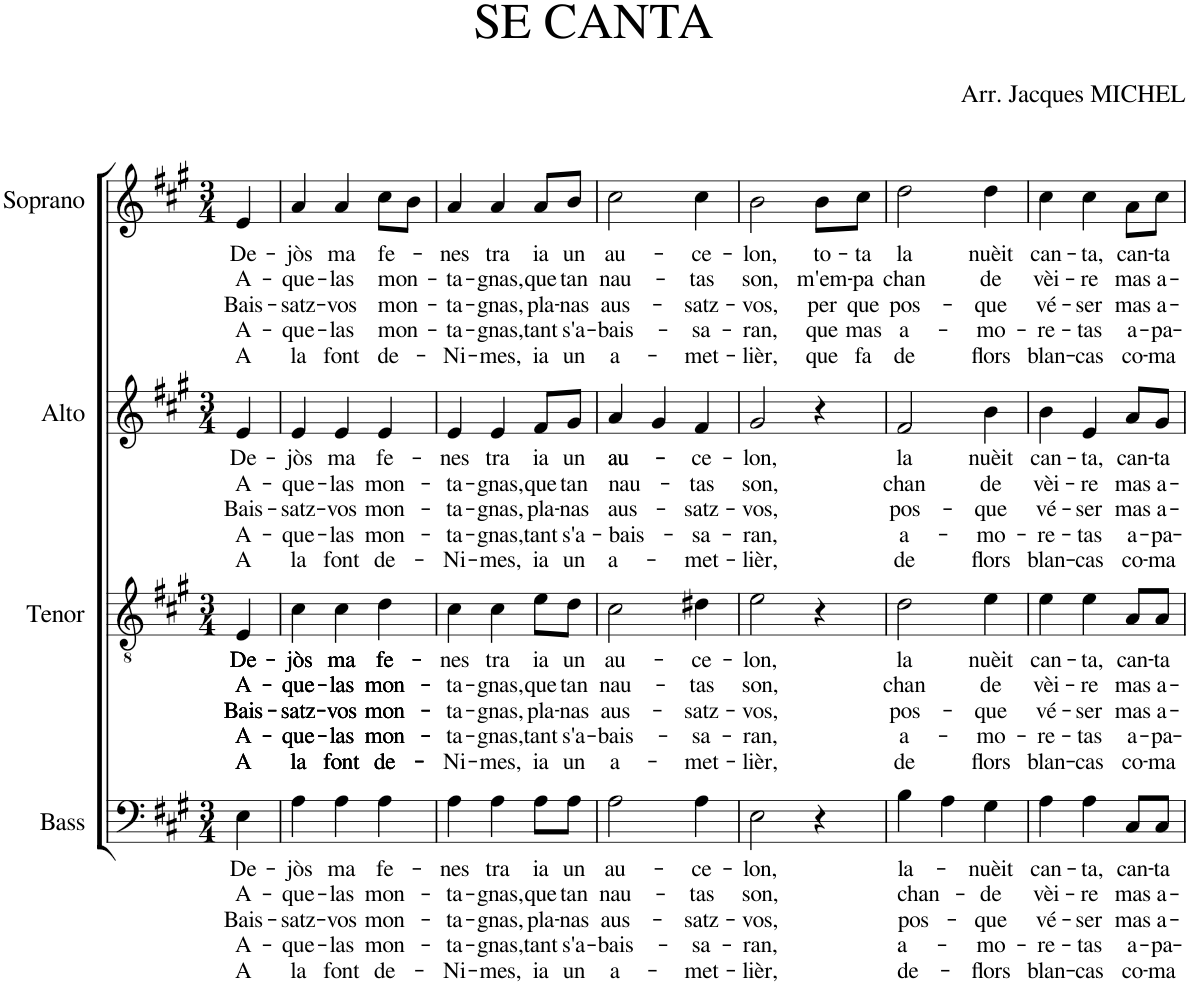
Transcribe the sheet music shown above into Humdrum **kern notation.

**kern	**text	**text	**text	**text	**text	**kern	**text	**text	**text	**text	**text	**kern	**text	**text	**text	**text	**text	**kern	**text	**text	**text	**text	**text
*part4	*part4	*part4	*part4	*part4	*part4	*part3	*part3	*part3	*part3	*part3	*part3	*part2	*part2	*part2	*part2	*part2	*part2	*part1	*part1	*part1	*part1	*part1	*part1
*staff4	*staff4	*staff4	*staff4	*staff4	*staff4	*staff3	*staff3	*staff3	*staff3	*staff3	*staff3	*staff2	*staff2	*staff2	*staff2	*staff2	*staff2	*staff1	*staff1	*staff1	*staff1	*staff1	*staff1
*I"Bass	*	*	*	*	*	*I"Tenor	*	*	*	*	*	*I"Alto	*	*	*	*	*	*I"Soprano	*	*	*	*	*
*I'B.	*	*	*	*	*	*I'T.	*	*	*	*	*	*I'A.	*	*	*	*	*	*I'S.	*	*	*	*	*
*clefF4	*	*	*	*	*	*clefGv2	*	*	*	*	*	*clefG2	*	*	*	*	*	*clefG2	*	*	*	*	*
*k[f#c#g#]	*	*	*	*	*	*k[f#c#g#]	*	*	*	*	*	*k[f#c#g#]	*	*	*	*	*	*k[f#c#g#]	*	*	*	*	*
*M3/4	*	*	*	*	*	*M3/4	*	*	*	*	*	*M3/4	*	*	*	*	*	*M3/4	*	*	*	*	*
=	=	=	=	=	=	=	=	=	=	=	=	=	=	=	=	=	=	=	=	=	=	=	=
!	!LO:LY:b	!LO:LY:b	!LO:LY:b	!LO:LY:b	!LO:LY:b	!	!LO:LY:b	!LO:LY:b	!LO:LY:b	!LO:LY:b	!LO:LY:b	!	!LO:LY:b	!LO:LY:b	!LO:LY:b	!LO:LY:b	!LO:LY:b	!	!LO:LY:b	!LO:LY:b	!LO:LY:b	!LO:LY:b	!LO:LY:b
4E\	De-	A-	Bais-	A-	A	4E/	De-	A-	Bais-	A-	A	4e/	De-	A-	Bais-	A-	A	4e/	De-	A-	Bais-	A-	A
=1	=1	=1	=1	=1	=1	=1	=1	=1	=1	=1	=1	=1	=1	=1	=1	=1	=1	=1	=1	=1	=1	=1	=1
!	!LO:LY:b	!LO:LY:b	!LO:LY:b	!LO:LY:b	!LO:LY:b	!	!LO:LY:b	!LO:LY:b	!LO:LY:b	!LO:LY:b	!LO:LY:b	!	!LO:LY:b	!LO:LY:b	!LO:LY:b	!LO:LY:b	!LO:LY:b	!	!LO:LY:b	!LO:LY:b	!LO:LY:b	!LO:LY:b	!LO:LY:b
4A\	-jòs	-que-	-satz-	-que-	la	4c#\	-jòs	-que-	-satz-	-que-	la	4e/	-jòs	-que-	-satz-	-que-	la	4a/	-jòs	-que-	-satz-	-que-	la
!	!LO:LY:b	!LO:LY:b	!LO:LY:b	!LO:LY:b	!LO:LY:b	!	!LO:LY:b	!LO:LY:b	!LO:LY:b	!LO:LY:b	!LO:LY:b	!	!LO:LY:b	!LO:LY:b	!LO:LY:b	!LO:LY:b	!LO:LY:b	!	!LO:LY:b	!LO:LY:b	!LO:LY:b	!LO:LY:b	!LO:LY:b
4A\	ma	-las	-vos	-las	font	4c#\	ma	-las	-vos	-las	font	4e/	ma	-las	-vos	-las	font	4a/	ma	-las	-vos	-las	font
!	!LO:LY:b	!LO:LY:b	!LO:LY:b	!LO:LY:b	!LO:LY:b	!	!LO:LY:b	!LO:LY:b	!LO:LY:b	!LO:LY:b	!LO:LY:b	!	!LO:LY:b	!LO:LY:b	!LO:LY:b	!LO:LY:b	!LO:LY:b	!	!LO:LY:b	!LO:LY:b	!LO:LY:b	!LO:LY:b	!LO:LY:b
4A\	fe-	mon-	mon-	mon-	de-	4d\	fe-	mon-	mon-	mon-	de-	4e/	fe-	mon-	mon-	mon-	de-	8cc#\L	fe-	mon-	mon-	mon-	de-
.	.	.	.	.	.	.	.	.	.	.	.	.	.	.	.	.	.	8b\J	.	.	.	.	.
=2	=2	=2	=2	=2	=2	=2	=2	=2	=2	=2	=2	=2	=2	=2	=2	=2	=2	=2	=2	=2	=2	=2	=2
!	!LO:LY:b	!LO:LY:b	!LO:LY:b	!LO:LY:b	!LO:LY:b	!	!LO:LY:b	!LO:LY:b	!LO:LY:b	!LO:LY:b	!LO:LY:b	!	!LO:LY:b	!LO:LY:b	!LO:LY:b	!LO:LY:b	!LO:LY:b	!	!LO:LY:b	!LO:LY:b	!LO:LY:b	!LO:LY:b	!LO:LY:b
4A\	-nes	-ta-	-ta-	-ta-	-Ni-	4c#\	-nes	-ta-	-ta-	-ta-	-Ni-	4e/	-nes	-ta-	-ta-	-ta-	-Ni-	4a/	-nes	-ta-	-ta-	-ta-	-Ni-
!	!LO:LY:b	!LO:LY:b	!LO:LY:b	!LO:LY:b	!LO:LY:b	!	!LO:LY:b	!LO:LY:b	!LO:LY:b	!LO:LY:b	!LO:LY:b	!	!LO:LY:b	!LO:LY:b	!LO:LY:b	!LO:LY:b	!LO:LY:b	!	!LO:LY:b	!LO:LY:b	!LO:LY:b	!LO:LY:b	!LO:LY:b
4A\	tra	-gnas,	-gnas,	-gnas,	-mes,	4c#\	tra	-gnas,	-gnas,	-gnas,	-mes,	4e/	tra	-gnas,	-gnas,	-gnas,	-mes,	4a/	tra	-gnas,	-gnas,	-gnas,	-mes,
!	!LO:LY:b	!LO:LY:b	!LO:LY:b	!LO:LY:b	!LO:LY:b	!	!LO:LY:b	!LO:LY:b	!LO:LY:b	!LO:LY:b	!LO:LY:b	!	!LO:LY:b	!LO:LY:b	!LO:LY:b	!LO:LY:b	!LO:LY:b	!	!LO:LY:b	!LO:LY:b	!LO:LY:b	!LO:LY:b	!LO:LY:b
8A\L	ia	que	pla-	tant	ia	8e\L	ia	que	pla-	tant	ia	8f#/L	ia	que	pla-	tant	ia	8a/L	ia	que	pla-	tant	ia
!	!LO:LY:b	!LO:LY:b	!LO:LY:b	!LO:LY:b	!LO:LY:b	!	!LO:LY:b	!LO:LY:b	!LO:LY:b	!LO:LY:b	!LO:LY:b	!	!LO:LY:b	!LO:LY:b	!LO:LY:b	!LO:LY:b	!LO:LY:b	!	!LO:LY:b	!LO:LY:b	!LO:LY:b	!LO:LY:b	!LO:LY:b
8A\J	un	tan	-nas	s'a-	un	8d\J	un	tan	-nas	s'a-	un	8g#/J	un	tan	-nas	s'a-	un	8b/J	un	tan	-nas	s'a-	un
=3	=3	=3	=3	=3	=3	=3	=3	=3	=3	=3	=3	=3	=3	=3	=3	=3	=3	=3	=3	=3	=3	=3	=3
!	!LO:LY:b	!LO:LY:b	!LO:LY:b	!LO:LY:b	!LO:LY:b	!	!LO:LY:b	!LO:LY:b	!LO:LY:b	!LO:LY:b	!LO:LY:b	!	!LO:LY:b	!LO:LY:b	!LO:LY:b	!LO:LY:b	!LO:LY:b	!	!LO:LY:b	!LO:LY:b	!LO:LY:b	!LO:LY:b	!LO:LY:b
2A\	au-	nau-	aus-	-bais-	a-	2c#\	au-	nau-	aus-	-bais-	a-	4a/	au-	nau-	aus-	-bais-	a-	2cc#\	au-	nau-	aus-	-bais-	a-
.	.	.	.	.	.	.	.	.	.	.	.	4g#/	.	.	.	.	.	.	.	.	.	.	.
!	!LO:LY:b	!LO:LY:b	!LO:LY:b	!LO:LY:b	!LO:LY:b	!	!LO:LY:b	!LO:LY:b	!LO:LY:b	!LO:LY:b	!LO:LY:b	!	!LO:LY:b	!LO:LY:b	!LO:LY:b	!LO:LY:b	!LO:LY:b	!	!LO:LY:b	!LO:LY:b	!LO:LY:b	!LO:LY:b	!LO:LY:b
4A\	-ce-	-tas	-satz-	-sa-	-met-	4d#X\	-ce-	-tas	-satz-	-sa-	-met-	4f#/	-ce-	-tas	-satz-	-sa-	-met-	4cc#\	-ce-	-tas	-satz-	-sa-	-met-
=4	=4	=4	=4	=4	=4	=4	=4	=4	=4	=4	=4	=4	=4	=4	=4	=4	=4	=4	=4	=4	=4	=4	=4
!	!LO:LY:b	!LO:LY:b	!LO:LY:b	!LO:LY:b	!LO:LY:b	!	!LO:LY:b	!LO:LY:b	!LO:LY:b	!LO:LY:b	!LO:LY:b	!	!LO:LY:b	!LO:LY:b	!LO:LY:b	!LO:LY:b	!LO:LY:b	!	!LO:LY:b	!LO:LY:b	!LO:LY:b	!LO:LY:b	!LO:LY:b
2E\	-lon,	son,	-vos,	-ran,	-lièr,	2e\	-lon,	son,	-vos,	-ran,	-lièr,	2g#/	-lon,	son,	-vos,	-ran,	-lièr,	2b\	-lon,	son,	-vos,	-ran,	-lièr,
!	!	!	!	!	!	!	!	!	!	!	!	!	!	!	!	!	!	!	!LO:LY:b	!LO:LY:b	!LO:LY:b	!LO:LY:b	!LO:LY:b
4r	.	.	.	.	.	4r	.	.	.	.	.	4r	.	.	.	.	.	8b\L	to-	m'em-	per	que	que
!	!	!	!	!	!	!	!	!	!	!	!	!	!	!	!	!	!	!	!LO:LY:b	!LO:LY:b	!LO:LY:b	!LO:LY:b	!LO:LY:b
.	.	.	.	.	.	.	.	.	.	.	.	.	.	.	.	.	.	8cc#\J	-ta	-pa	que	mas	fa
=5	=5	=5	=5	=5	=5	=5	=5	=5	=5	=5	=5	=5	=5	=5	=5	=5	=5	=5	=5	=5	=5	=5	=5
!	!LO:LY:b	!LO:LY:b	!LO:LY:b	!LO:LY:b	!LO:LY:b	!	!LO:LY:b	!LO:LY:b	!LO:LY:b	!LO:LY:b	!LO:LY:b	!	!LO:LY:b	!LO:LY:b	!LO:LY:b	!LO:LY:b	!LO:LY:b	!	!LO:LY:b	!LO:LY:b	!LO:LY:b	!LO:LY:b	!LO:LY:b
4B\	la-	chan-	pos-	a-	de-	2d\	la	chan	pos-	a-	de	2f#/	la	chan	pos-	a-	de	2dd\	la	chan	pos-	a-	de
4A\	.	.	.	.	.	.	.	.	.	.	.	.	.	.	.	.	.	.	.	.	.	.	.
!	!LO:LY:b	!LO:LY:b	!LO:LY:b	!LO:LY:b	!LO:LY:b	!	!LO:LY:b	!LO:LY:b	!LO:LY:b	!LO:LY:b	!LO:LY:b	!	!LO:LY:b	!LO:LY:b	!LO:LY:b	!LO:LY:b	!LO:LY:b	!	!LO:LY:b	!LO:LY:b	!LO:LY:b	!LO:LY:b	!LO:LY:b
4G#\	-nuèit	-de	-que	-mo-	-flors	4e\	nuèit	de	-que	-mo-	flors	4b\	nuèit	de	-que	-mo-	flors	4dd\	nuèit	de	-que	-mo-	flors
=6	=6	=6	=6	=6	=6	=6	=6	=6	=6	=6	=6	=6	=6	=6	=6	=6	=6	=6	=6	=6	=6	=6	=6
!	!LO:LY:b	!LO:LY:b	!LO:LY:b	!LO:LY:b	!LO:LY:b	!	!LO:LY:b	!LO:LY:b	!LO:LY:b	!LO:LY:b	!LO:LY:b	!	!LO:LY:b	!LO:LY:b	!LO:LY:b	!LO:LY:b	!LO:LY:b	!	!LO:LY:b	!LO:LY:b	!LO:LY:b	!LO:LY:b	!LO:LY:b
4A\	can-	vèi-	vé-	-re-	blan-	4e\	can-	vèi-	vé-	-re-	blan-	4b\	can-	vèi-	vé-	-re-	blan-	4cc#\	can-	vèi-	vé-	-re-	blan-
!	!LO:LY:b	!LO:LY:b	!LO:LY:b	!LO:LY:b	!LO:LY:b	!	!LO:LY:b	!LO:LY:b	!LO:LY:b	!LO:LY:b	!LO:LY:b	!	!LO:LY:b	!LO:LY:b	!LO:LY:b	!LO:LY:b	!LO:LY:b	!	!LO:LY:b	!LO:LY:b	!LO:LY:b	!LO:LY:b	!LO:LY:b
4A\	-ta,	-re	-ser	-tas	-cas	4e\	-ta,	-re	-ser	-tas	-cas	4e/	-ta,	-re	-ser	-tas	-cas	4cc#\	-ta,	-re	-ser	-tas	-cas
!	!LO:LY:b	!LO:LY:b	!LO:LY:b	!LO:LY:b	!LO:LY:b	!	!LO:LY:b	!LO:LY:b	!LO:LY:b	!LO:LY:b	!LO:LY:b	!	!LO:LY:b	!LO:LY:b	!LO:LY:b	!LO:LY:b	!LO:LY:b	!	!LO:LY:b	!LO:LY:b	!LO:LY:b	!LO:LY:b	!LO:LY:b
8C#/L	can-	mas	mas	a-	co-	8A/L	can-	mas	mas	a-	co-	8a/L	can-	mas	mas	a-	co-	8a\L	can-	mas	mas	a-	co-
!	!LO:LY:b	!LO:LY:b	!LO:LY:b	!LO:LY:b	!LO:LY:b	!	!LO:LY:b	!LO:LY:b	!LO:LY:b	!LO:LY:b	!LO:LY:b	!	!LO:LY:b	!LO:LY:b	!LO:LY:b	!LO:LY:b	!LO:LY:b	!	!LO:LY:b	!LO:LY:b	!LO:LY:b	!LO:LY:b	!LO:LY:b
8C#/J	-ta	a-	a-	-pa-	-ma	8A/J	-ta	a-	a-	-pa-	-ma	8g#/J	-ta	a-	a-	-pa-	-ma	8cc#\J	-ta	a-	a-	-pa-	-ma
=	=	=	=	=	=	=	=	=	=	=	=	=	=	=	=	=	=	=	=	=	=	=	=
*-	*-	*-	*-	*-	*-	*-	*-	*-	*-	*-	*-	*-	*-	*-	*-	*-	*-	*-	*-	*-	*-	*-	*-
